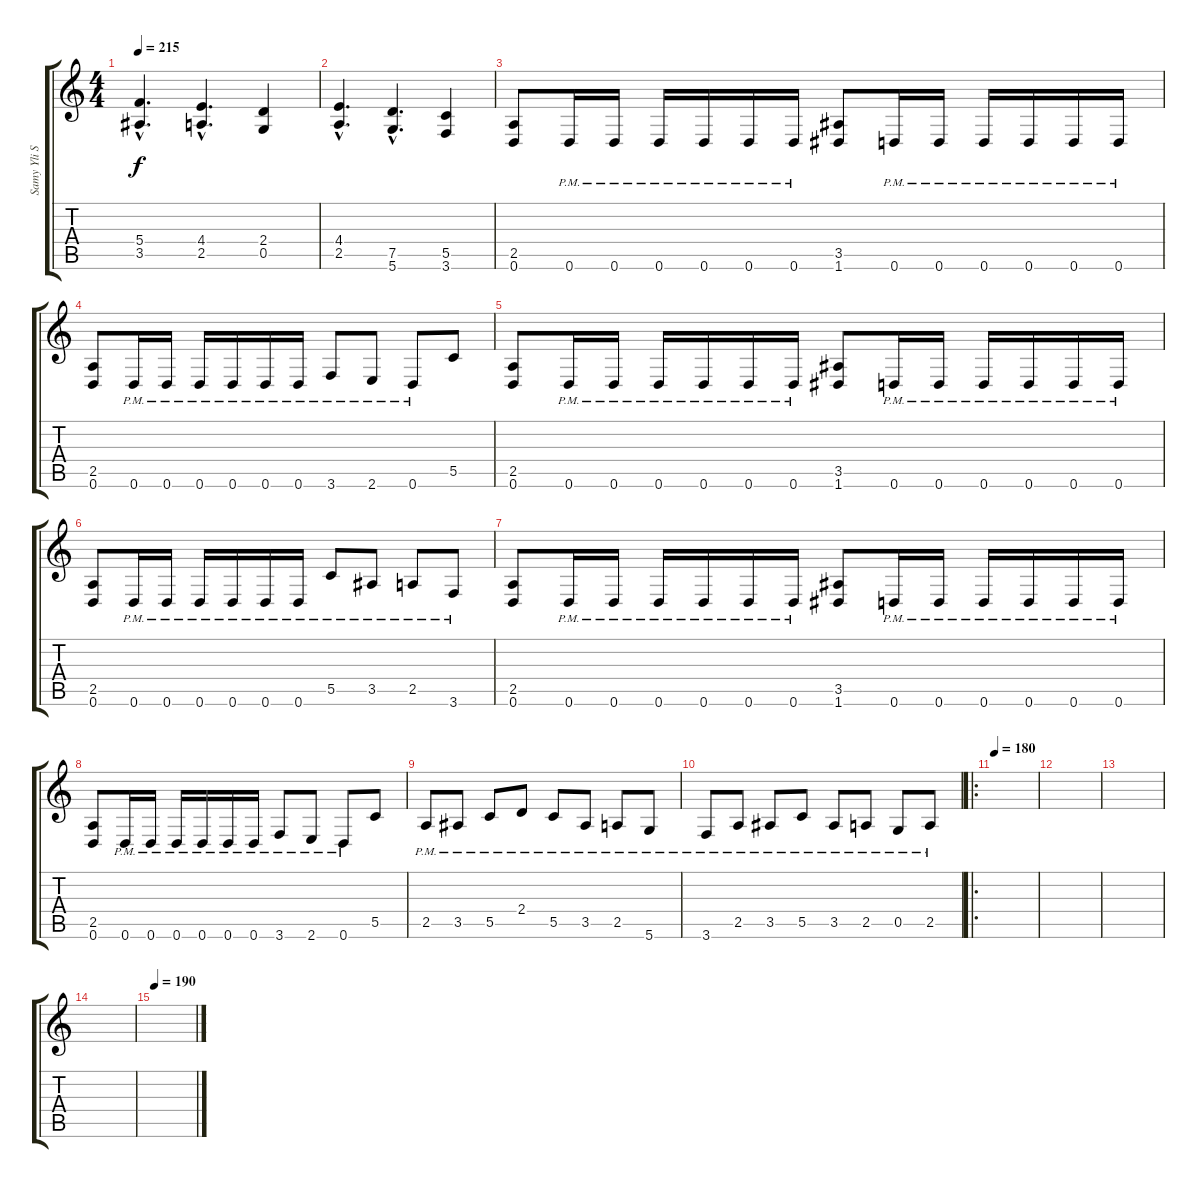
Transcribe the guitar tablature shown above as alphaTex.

\track ("Samy Yli Sirniö" "Samy Yli S") {instrument distortionguitar}
\staff {score tabs}
\tuning (D4 A3 F3 C3 G2 D2) {hide}
\ts (4 4)
\tempo 215
\clef g2
\ks c
(5.4{hac} 3.5{hac}).4{d dy f} (4.4{hac} 2.5{hac}).4{d} (2.4 0.5).4 |
(4.4{hac} 2.5{hac}).4{d} (7.5{hac} 5.6{hac}).4{d} (5.5 3.6).4 |
(2.5 0.6).8 0.6{pm}.16 0.6{pm}.16 0.6{pm}.16 0.6{pm}.16 0.6{pm}.16 0.6{pm}.16 (3.5 1.6).8 0.6{pm}.16 0.6{pm}.16 0.6{pm}.16 0.6{pm}.16 0.6{pm}.16 0.6{pm}.16 |
(2.5 0.6).8 0.6{pm}.16 0.6{pm}.16 0.6{pm}.16 0.6{pm}.16 0.6{pm}.16 0.6{pm}.16 3.6{pm}.8 2.6{pm}.8 0.6{pm}.8 5.5.8 |
(2.5 0.6).8 0.6{pm}.16 0.6{pm}.16 0.6{pm}.16 0.6{pm}.16 0.6{pm}.16 0.6{pm}.16 (3.5 1.6).8 0.6{pm}.16 0.6{pm}.16 0.6{pm}.16 0.6{pm}.16 0.6{pm}.16 0.6{pm}.16 |
(2.5 0.6).8 0.6{pm}.16 0.6{pm}.16 0.6{pm}.16 0.6{pm}.16 0.6{pm}.16 0.6{pm}.16 5.5{pm}.8 3.5{pm}.8 2.5{pm}.8 3.6{pm}.8 |
(2.5 0.6).8 0.6{pm}.16 0.6{pm}.16 0.6{pm}.16 0.6{pm}.16 0.6{pm}.16 0.6{pm}.16 (3.5 1.6).8 0.6{pm}.16 0.6{pm}.16 0.6{pm}.16 0.6{pm}.16 0.6{pm}.16 0.6{pm}.16 |
(2.5 0.6).8 0.6{pm}.16 0.6{pm}.16 0.6{pm}.16 0.6{pm}.16 0.6{pm}.16 0.6{pm}.16 3.6{pm}.8 2.6{pm}.8 0.6{pm}.8 5.5.8 |
2.5{pm}.8 3.5{pm}.8 5.5{pm}.8 2.4{pm}.8 5.5{pm}.8 3.5{pm}.8 2.5{pm}.8 5.6{pm}.8 |
3.6{pm}.8 2.5{pm}.8 3.5{pm}.8 5.5{pm}.8 3.5{pm}.8 2.5{pm}.8 0.5{pm}.8 2.5{pm}.8 |
\ro
\tempo 180
|
|
|
|
\tempo 190
